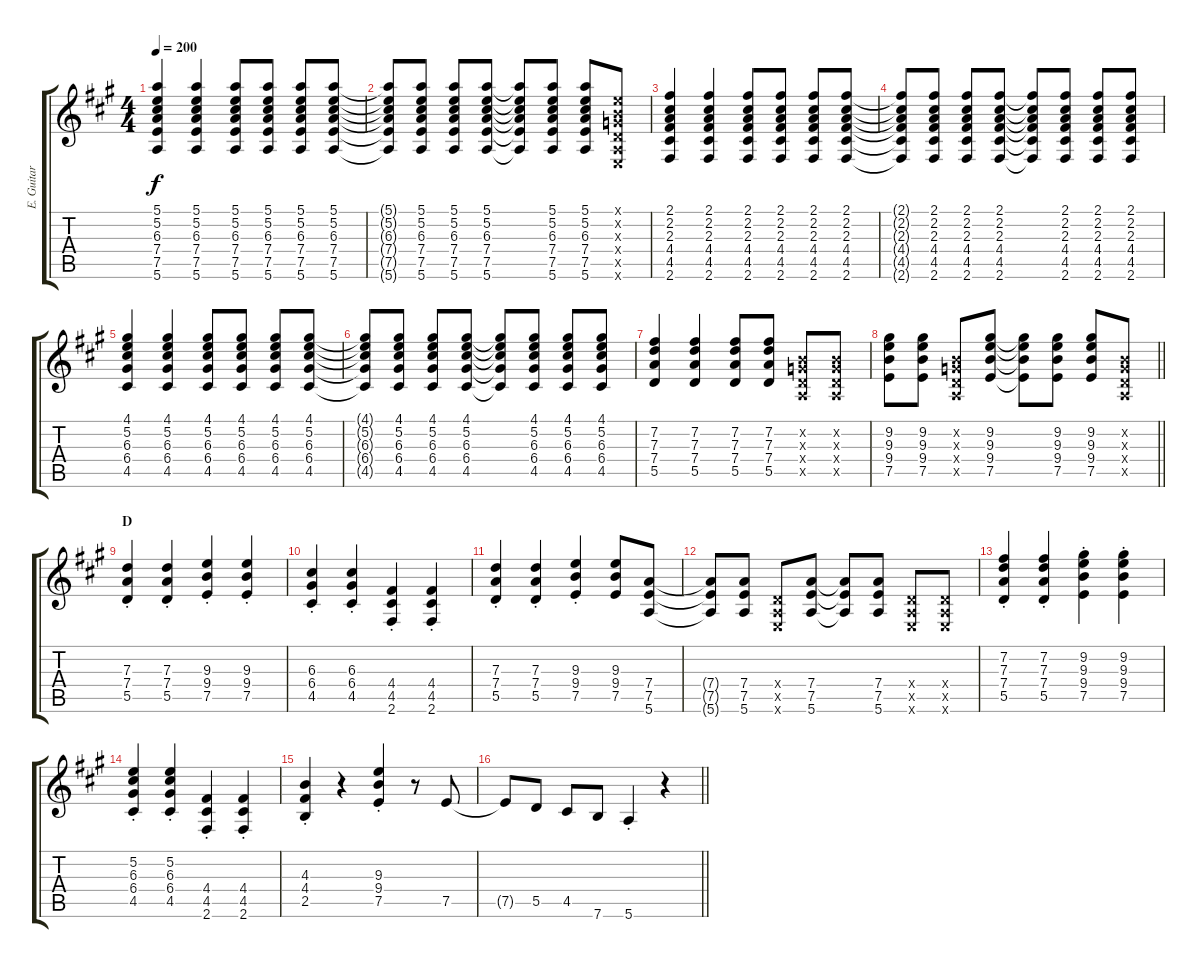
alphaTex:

\track ("E. Guitar III" "E. Guitar ") {instrument overdrivenguitar}
\staff {score tabs}
\tuning (E4 B3 G3 D3 A2 E2) {hide}
\ts (4 4)
\tempo 200
\clef g2
\ks a
(5.1 5.2 6.3 7.4 7.5 5.6).4{dy f} (5.1 5.2 6.3 7.4 7.5 5.6).4 (5.1 5.2 6.3 7.4 7.5 5.6).8 (5.1 5.2 6.3 7.4 7.5 5.6).8 (5.1 5.2 6.3 7.4 7.5 5.6).8 (5.1 5.2 6.3 7.4 7.5 5.6).8 |
(5.1{t} 5.2{t} 6.3{t} 7.4{t} 7.5{t} 5.6{t}).8 (5.1 5.2 6.3 7.4 7.5 5.6).8 (5.1 5.2 6.3 7.4 7.5 5.6).8 (5.1 5.2 6.3 7.4 7.5 5.6).8 (5.1{t} 5.2{t} 6.3{t} 7.4{t} 7.5{t} 5.6{t}).8 (5.1 5.2 6.3 7.4 7.5 5.6).8 (5.1 5.2 6.3 7.4 7.5 5.6).8 (0.1{x} 0.2{x} 0.3{x} 0.4{x} 0.5{x} 0.6{x}).8 |
(2.1 2.2 2.3 4.4 4.5 2.6).4 (2.1 2.2 2.3 4.4 4.5 2.6).4 (2.1 2.2 2.3 4.4 4.5 2.6).8 (2.1 2.2 2.3 4.4 4.5 2.6).8 (2.1 2.2 2.3 4.4 4.5 2.6).8 (2.1 2.2 2.3 4.4 4.5 2.6).8 |
(2.1{t} 2.2{t} 2.3{t} 4.4{t} 4.5{t} 2.6{t}).8 (2.1 2.2 2.3 4.4 4.5 2.6).8 (2.1 2.2 2.3 4.4 4.5 2.6).8 (2.1 2.2 2.3 4.4 4.5 2.6).8 (2.1{t} 2.2{t} 2.3{t} 4.4{t} 4.5{t} 2.6{t}).8 (2.1 2.2 2.3 4.4 4.5 2.6).8 (2.1 2.2 2.3 4.4 4.5 2.6).8 (2.1 2.2 2.3 4.4 4.5 2.6).8 |
(4.1 5.2 6.3 6.4 4.5).4 (4.1 5.2 6.3 6.4 4.5).4 (4.1 5.2 6.3 6.4 4.5).8 (4.1 5.2 6.3 6.4 4.5).8 (4.1 5.2 6.3 6.4 4.5).8 (4.1 5.2 6.3 6.4 4.5).8 |
(4.1{t} 5.2{t} 6.3{t} 6.4{t} 4.5{t}).8 (4.1 5.2 6.3 6.4 4.5).8 (4.1 5.2 6.3 6.4 4.5).8 (4.1 5.2 6.3 6.4 4.5).8 (4.1{t} 5.2{t} 6.3{t} 6.4{t} 4.5{t}).8 (4.1 5.2 6.3 6.4 4.5).8 (4.1 5.2 6.3 6.4 4.5).8 (4.1 5.2 6.3 6.4 4.5).8 |
(7.2 7.3 7.4 5.5).4 (7.2 7.3 7.4 5.5).4 (7.2 7.3 7.4 5.5).8 (7.2 7.3 7.4 5.5).8 (0.2{x} 0.3{x} 0.4{x} 0.5{x}).8 (0.2{x} 0.3{x} 0.4{x} 0.5{x}).8 |
\barLineRight lightlight
(9.2 9.3 9.4 7.5).8 (9.2 9.3 9.4 7.5).8 (0.2{x} 0.3{x} 0.4{x} 0.5{x}).8 (9.2 9.3 9.4 7.5).8 (9.2{t} 9.3{t} 9.4{t} 7.5{t}).8 (9.2 9.3 9.4 7.5).8 (9.2 9.3 9.4 7.5).8 (0.2{x} 0.3{x} 0.4{x} 0.5{x}).8 |
\section ("" "D")
(7.3{st} 7.4{st} 5.5{st}).4 (7.3{st} 7.4{st} 5.5{st}).4 (9.3{st} 9.4{st} 7.5{st}).4 (9.3{st} 9.4{st} 7.5{st}).4 |
(6.3{st} 6.4{st} 4.5{st}).4 (6.3{st} 6.4{st} 4.5{st}).4 (4.4{st} 4.5{st} 2.6{st}).4 (4.4{st} 4.5{st} 2.6{st}).4 |
(7.3{st} 7.4{st} 5.5{st}).4 (7.3{st} 7.4{st} 5.5{st}).4 (9.3{st} 9.4{st} 7.5{st}).4 (9.3 9.4 7.5).8 (7.4 7.5 5.6).8 |
(7.4{t} 7.5{t} 5.6{t}).8 (7.4 7.5 5.6).8 (0.4{x} 0.5{x} 0.6{x}).8 (7.4 7.5 5.6).8 (7.4{t} 7.5{t} 5.6{t}).8 (7.4 7.5 5.6).8 (0.4{x} 0.5{x} 0.6{x}).8 (0.4{x} 0.5{x} 0.6{x}).8 |
(7.2{st} 7.3{st} 7.4{st} 5.5{st}).4 (7.2{st} 7.3{st} 7.4{st} 5.5{st}).4 (9.2{st} 9.3{st} 9.4{st} 7.5{st}).4 (9.2{st} 9.3{st} 9.4{st} 7.5{st}).4 |
(5.2{st} 6.3{st} 6.4{st} 4.5{st}).4 (5.2{st} 6.3{st} 6.4{st} 4.5{st}).4 (4.4{st} 4.5{st} 2.6{st}).4 (4.4{st} 4.5{st} 2.6{st}).4 |
(4.3{st} 4.4{st} 2.5{st}).4 r.4 (9.3{st} 9.4{st} 7.5{st}).4 r.8 7.5.8 |
\barLineRight lightlight
7.5{t}.8 5.5.8 4.5.8 7.6.8 5.6{st}.4 r.4
